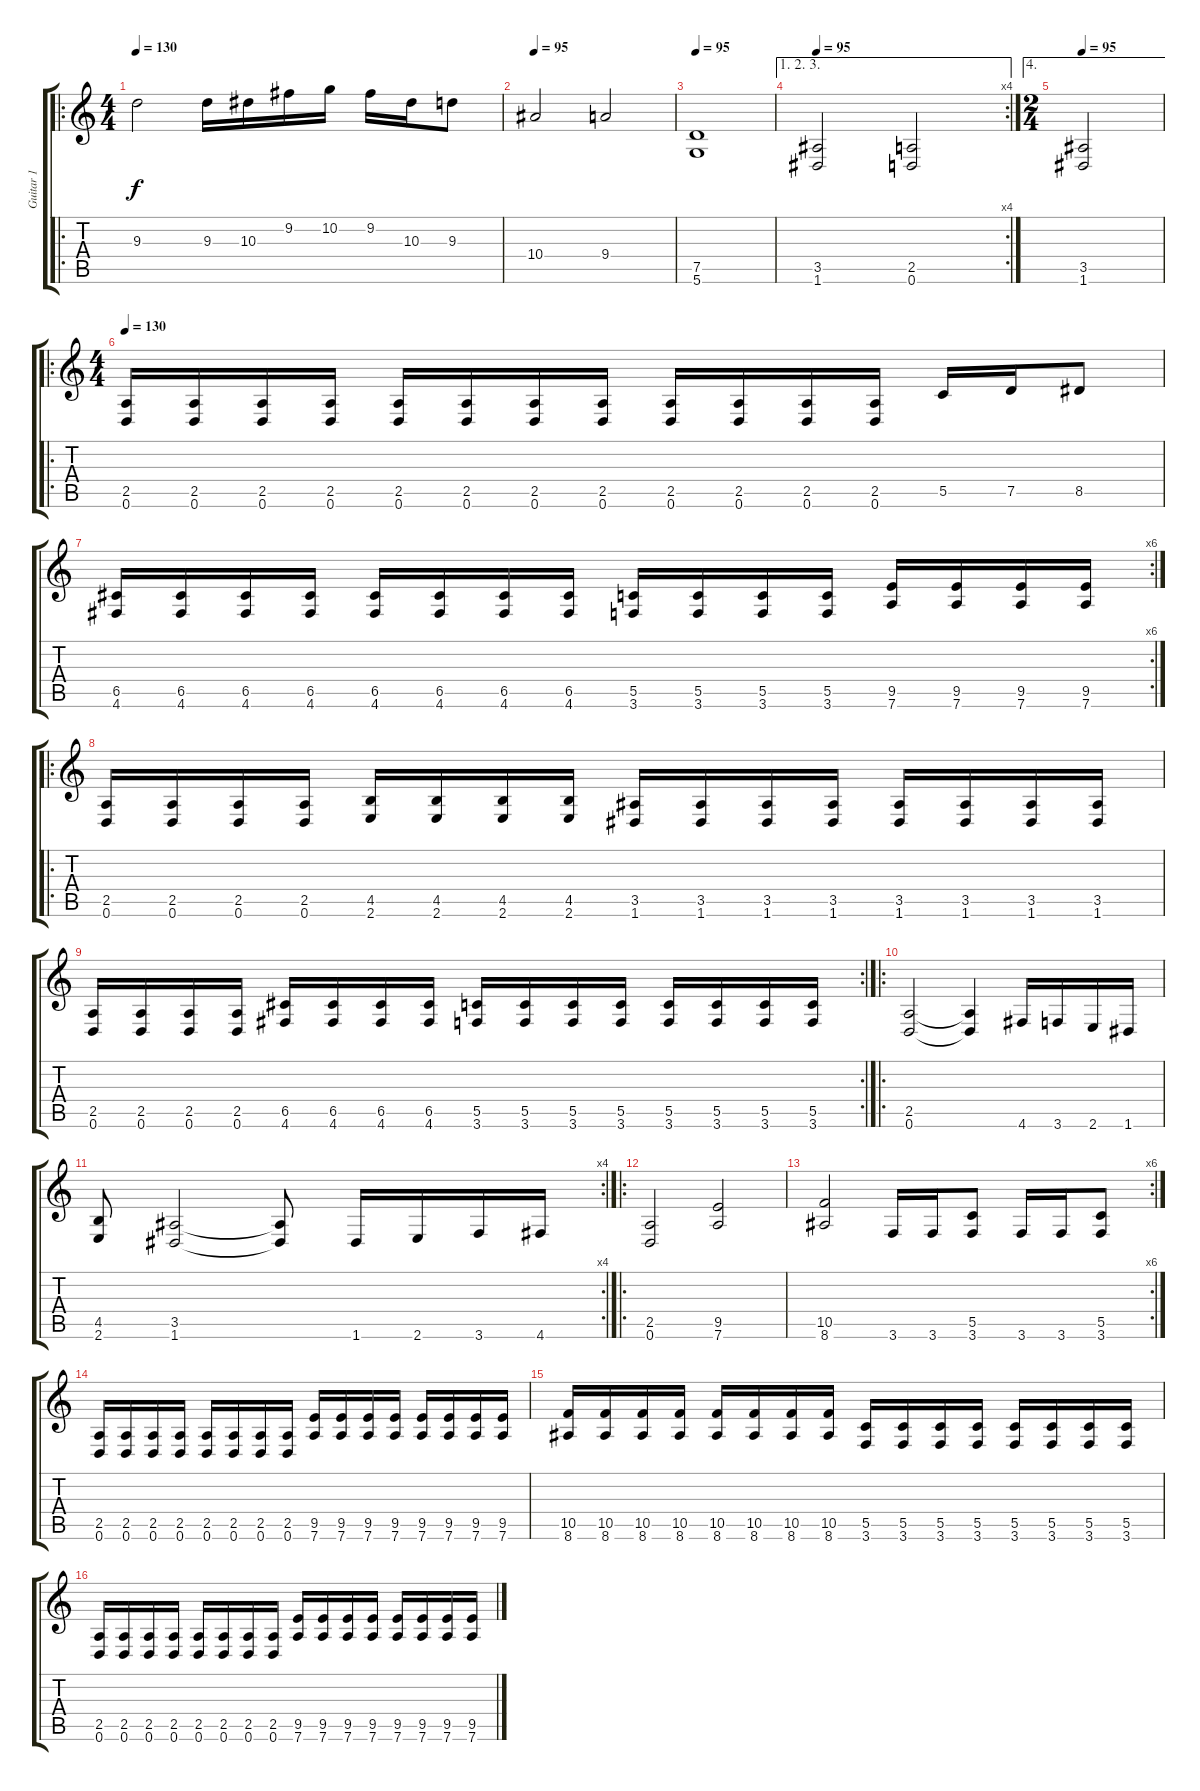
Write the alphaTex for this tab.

\track ("Guitar 1" "Guitar 1") {instrument distortionguitar}
\staff {score tabs}
\tuning (D4 A3 F3 C3 G2 D2) {hide}
\ro
\ts (4 4)
\tempo 130
\tempo 95
\tempo 130
\clef g2
\ks c
9.3.2{dy f instrument distortionguitar} 9.3.16 10.3.16 9.2.16 10.2.16 9.2.16 10.3.16 9.3.8 |
\tempo 95
10.4.2 9.4.2 |
\tempo 95
(7.5 5.6).1 |
\ae (1 2 3)
\rc 4
\tempo 95
(3.5 1.6).2 (2.5 0.6).2 |
\ae 4
\ts (2 4)
\tempo 95
(3.5 1.6).2 |
\ro
\ts (4 4)
\tempo 130
(2.5 0.6).16 (2.5 0.6).16 (2.5 0.6).16 (2.5 0.6).16 (2.5 0.6).16 (2.5 0.6).16 (2.5 0.6).16 (2.5 0.6).16 (2.5 0.6).16 (2.5 0.6).16 (2.5 0.6).16 (2.5 0.6).16 5.5.16 7.5.16 8.5.8 |
\rc 6
(6.5 4.6).16 (6.5 4.6).16 (6.5 4.6).16 (6.5 4.6).16 (6.5 4.6).16 (6.5 4.6).16 (6.5 4.6).16 (6.5 4.6).16 (5.5 3.6).16 (5.5 3.6).16 (5.5 3.6).16 (5.5 3.6).16 (9.5 7.6).16 (9.5 7.6).16 (9.5 7.6).16 (9.5 7.6).16 |
\ro
(2.5 0.6).16 (2.5 0.6).16 (2.5 0.6).16 (2.5 0.6).16 (4.5 2.6).16 (4.5 2.6).16 (4.5 2.6).16 (4.5 2.6).16 (3.5 1.6).16 (3.5 1.6).16 (3.5 1.6).16 (3.5 1.6).16 (3.5 1.6).16 (3.5 1.6).16 (3.5 1.6).16 (3.5 1.6).16 |
\rc 2
(2.5 0.6).16 (2.5 0.6).16 (2.5 0.6).16 (2.5 0.6).16 (6.5 4.6).16 (6.5 4.6).16 (6.5 4.6).16 (6.5 4.6).16 (5.5 3.6).16 (5.5 3.6).16 (5.5 3.6).16 (5.5 3.6).16 (5.5 3.6).16 (5.5 3.6).16 (5.5 3.6).16 (5.5 3.6).16 |
\ro
(2.5 0.6).2 (2.5{t} 0.6{t}).4 4.6.16 3.6.16 2.6.16 1.6.16 |
\rc 4
(4.5 2.6).8 (3.5 1.6).2 (3.5{t} 1.6{t}).8 1.6.16 2.6.16 3.6.16 4.6.16 |
\ro
(2.5 0.6).2 (9.5 7.6).2 |
\rc 6
(10.5 8.6).2 3.6.16 3.6.16 (5.5 3.6).8 3.6.16 3.6.16 (5.5 3.6).8 |
(2.5 0.6).16 (2.5 0.6).16 (2.5 0.6).16 (2.5 0.6).16 (2.5 0.6).16 (2.5 0.6).16 (2.5 0.6).16 (2.5 0.6).16 (9.5 7.6).16 (9.5 7.6).16 (9.5 7.6).16 (9.5 7.6).16 (9.5 7.6).16 (9.5 7.6).16 (9.5 7.6).16 (9.5 7.6).16 |
(10.5 8.6).16 (10.5 8.6).16 (10.5 8.6).16 (10.5 8.6).16 (10.5 8.6).16 (10.5 8.6).16 (10.5 8.6).16 (10.5 8.6).16 (5.5 3.6).16 (5.5 3.6).16 (5.5 3.6).16 (5.5 3.6).16 (5.5 3.6).16 (5.5 3.6).16 (5.5 3.6).16 (5.5 3.6).16 |
(2.5 0.6).16 (2.5 0.6).16 (2.5 0.6).16 (2.5 0.6).16 (2.5 0.6).16 (2.5 0.6).16 (2.5 0.6).16 (2.5 0.6).16 (9.5 7.6).16 (9.5 7.6).16 (9.5 7.6).16 (9.5 7.6).16 (9.5 7.6).16 (9.5 7.6).16 (9.5 7.6).16 (9.5 7.6).16
